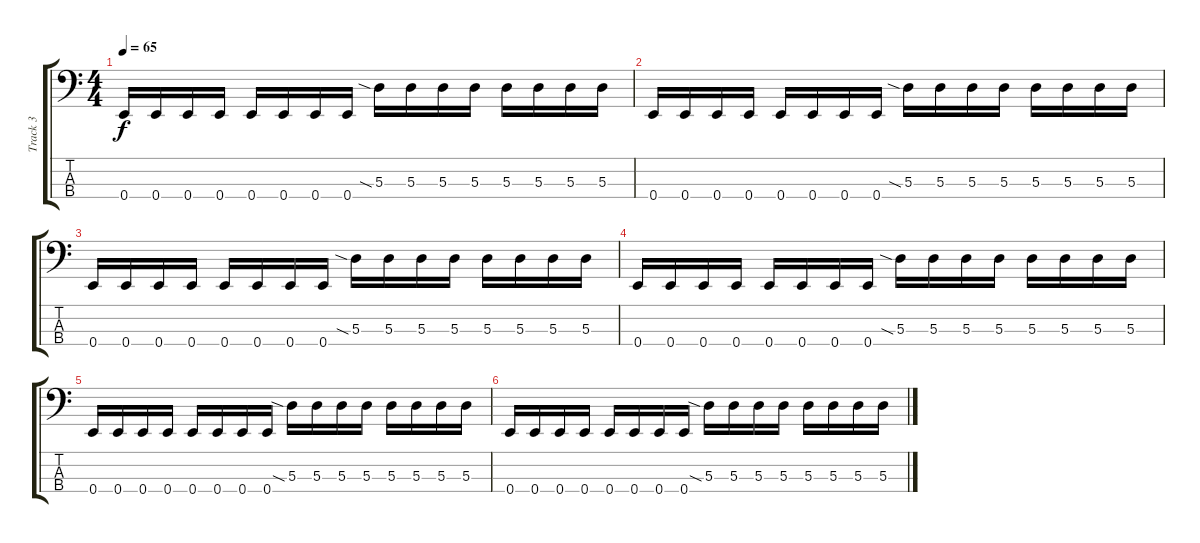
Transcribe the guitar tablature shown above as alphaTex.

\track ("Track 3" "Track 3") {instrument electricbassfinger}
\staff {score tabs}
\tuning (G2 D2 A1 E1) {hide}
\ts (4 4)
\tempo 65
\clef f4
\ks c
0.4.16{dy f} 0.4.16 0.4.16 0.4.16 0.4.16 0.4.16 0.4.16 0.4.16 5.3{sia}.16 5.3.16 5.3.16 5.3.16 5.3.16 5.3.16 5.3.16 5.3.16 |
0.4.16 0.4.16 0.4.16 0.4.16 0.4.16 0.4.16 0.4.16 0.4.16 5.3{sia}.16 5.3.16 5.3.16 5.3.16 5.3.16 5.3.16 5.3.16 5.3.16 |
0.4.16 0.4.16 0.4.16 0.4.16 0.4.16 0.4.16 0.4.16 0.4.16 5.3{sia}.16 5.3.16 5.3.16 5.3.16 5.3.16 5.3.16 5.3.16 5.3.16 |
0.4.16 0.4.16 0.4.16 0.4.16 0.4.16 0.4.16 0.4.16 0.4.16 5.3{sia}.16 5.3.16 5.3.16 5.3.16 5.3.16 5.3.16 5.3.16 5.3.16 |
0.4.16 0.4.16 0.4.16 0.4.16 0.4.16 0.4.16 0.4.16 0.4.16 5.3{sia}.16 5.3.16 5.3.16 5.3.16 5.3.16 5.3.16 5.3.16 5.3.16 |
0.4.16 0.4.16 0.4.16 0.4.16 0.4.16 0.4.16 0.4.16 0.4.16 5.3{sia}.16 5.3.16 5.3.16 5.3.16 5.3.16 5.3.16 5.3.16 5.3.16
